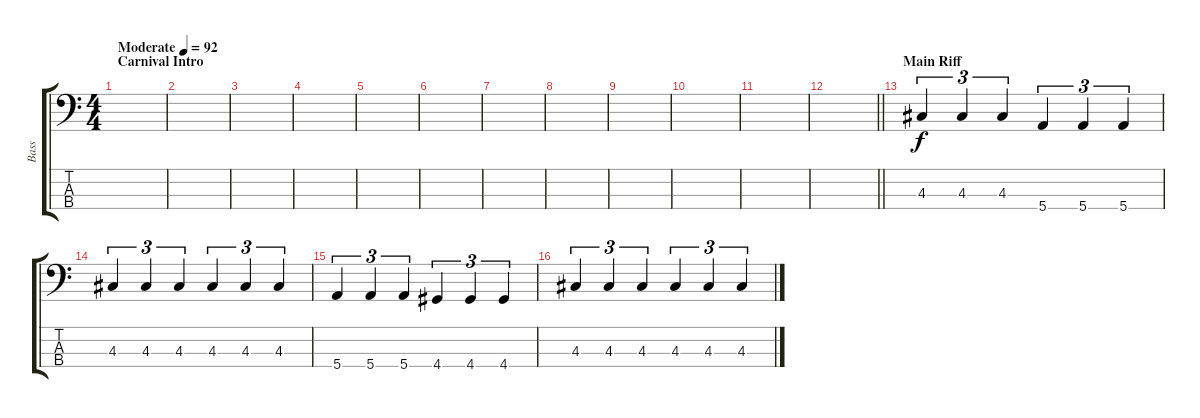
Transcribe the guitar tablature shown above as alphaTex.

\track ("Bass" "Bass") {instrument electricbassfinger}
\staff {score tabs}
\tuning (G2 D2 A1 E1) {hide}
\ts (4 4)
\section ("" "Carnival Intro")
\tempo (92 "Moderate")
\clef f4
\ks c
|
|
|
|
|
|
|
|
|
|
|
\barLineRight lightlight
|
\section ("" "Main Riff")
4.3.4{tu (3 2)} 4.3.4{tu (3 2)} 4.3.4{tu (3 2)} 5.4.4{tu (3 2)} 5.4.4{tu (3 2)} 5.4.4{tu (3 2)} |
4.3.4{tu (3 2)} 4.3.4{tu (3 2)} 4.3.4{tu (3 2)} 4.3.4{tu (3 2)} 4.3.4{tu (3 2)} 4.3.4{tu (3 2)} |
5.4.4{tu (3 2)} 5.4.4{tu (3 2)} 5.4.4{tu (3 2)} 4.4.4{tu (3 2)} 4.4.4{tu (3 2)} 4.4.4{tu (3 2)} |
4.3.4{tu (3 2)} 4.3.4{tu (3 2)} 4.3.4{tu (3 2)} 4.3.4{tu (3 2)} 4.3.4{tu (3 2)} 4.3.4{tu (3 2)}
